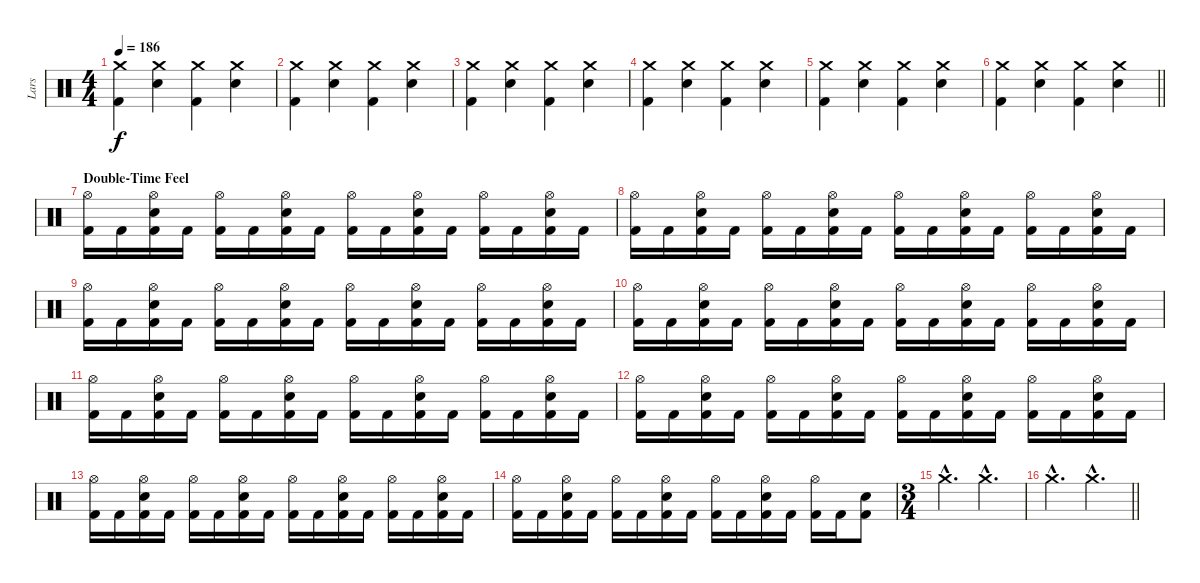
\track ("Lars" "Lars") {instrument percussion}
\staff {score}
\articulation defaults
\ts (4 4)
\tempo 186
\clef neutral
\ks c
("Crash medium (hit)" "Kick (hit) 2").4{dy f} ("Crash medium (hit)" "Electric Snare (hit)").4 ("Crash medium (hit)" "Kick (hit) 2").4 ("Crash medium (hit)" "Electric Snare (hit)").4 |
("Crash medium (hit)" "Kick (hit) 2").4 ("Crash medium (hit)" "Electric Snare (hit)").4 ("Crash medium (hit)" "Kick (hit) 2").4 ("Crash medium (hit)" "Electric Snare (hit)").4 |
("Crash medium (hit)" "Kick (hit) 2").4 ("Crash medium (hit)" "Electric Snare (hit)").4 ("Crash medium (hit)" "Kick (hit) 2").4 ("Crash medium (hit)" "Electric Snare (hit)").4 |
("Crash medium (hit)" "Kick (hit) 2").4 ("Crash medium (hit)" "Electric Snare (hit)").4 ("Crash medium (hit)" "Kick (hit) 2").4 ("Crash medium (hit)" "Electric Snare (hit)").4 |
("Crash medium (hit)" "Kick (hit) 2").4 ("Crash medium (hit)" "Electric Snare (hit)").4 ("Crash medium (hit)" "Kick (hit) 2").4 ("Crash medium (hit)" "Electric Snare (hit)").4 |
\barLineRight lightlight
("Crash medium (hit)" "Kick (hit) 2").4 ("Crash medium (hit)" "Electric Snare (hit)").4 ("Crash medium (hit)" "Kick (hit) 2").4 ("Crash medium (hit)" "Electric Snare (hit)").4 |
\section ("" "Double-Time Feel")
("Hi-Hat (open)" "Kick (hit) 2").16 "Kick (hit) 2".16 ("Hi-Hat (open)" "Electric Snare (hit)" "Kick (hit) 2").16 "Kick (hit) 2".16 ("Hi-Hat (open)" "Kick (hit) 2").16 "Kick (hit) 2".16 ("Hi-Hat (open)" "Electric Snare (hit)" "Kick (hit) 2").16 "Kick (hit) 2".16 ("Hi-Hat (open)" "Kick (hit) 2").16 "Kick (hit) 2".16 ("Hi-Hat (open)" "Electric Snare (hit)" "Kick (hit) 2").16 "Kick (hit) 2".16 ("Hi-Hat (open)" "Kick (hit) 2").16 "Kick (hit) 2".16 ("Hi-Hat (open)" "Electric Snare (hit)" "Kick (hit) 2").16 "Kick (hit) 2".16 |
("Hi-Hat (open)" "Kick (hit) 2").16 "Kick (hit) 2".16 ("Hi-Hat (open)" "Electric Snare (hit)" "Kick (hit) 2").16 "Kick (hit) 2".16 ("Hi-Hat (open)" "Kick (hit) 2").16 "Kick (hit) 2".16 ("Hi-Hat (open)" "Electric Snare (hit)" "Kick (hit) 2").16 "Kick (hit) 2".16 ("Hi-Hat (open)" "Kick (hit) 2").16 "Kick (hit) 2".16 ("Hi-Hat (open)" "Electric Snare (hit)" "Kick (hit) 2").16 "Kick (hit) 2".16 ("Hi-Hat (open)" "Kick (hit) 2").16 "Kick (hit) 2".16 ("Hi-Hat (open)" "Electric Snare (hit)" "Kick (hit) 2").16 "Kick (hit) 2".16 |
("Hi-Hat (open)" "Kick (hit) 2").16 "Kick (hit) 2".16 ("Hi-Hat (open)" "Electric Snare (hit)" "Kick (hit) 2").16 "Kick (hit) 2".16 ("Hi-Hat (open)" "Kick (hit) 2").16 "Kick (hit) 2".16 ("Hi-Hat (open)" "Electric Snare (hit)" "Kick (hit) 2").16 "Kick (hit) 2".16 ("Hi-Hat (open)" "Kick (hit) 2").16 "Kick (hit) 2".16 ("Hi-Hat (open)" "Electric Snare (hit)" "Kick (hit) 2").16 "Kick (hit) 2".16 ("Hi-Hat (open)" "Kick (hit) 2").16 "Kick (hit) 2".16 ("Hi-Hat (open)" "Electric Snare (hit)" "Kick (hit) 2").16 "Kick (hit) 2".16 |
("Hi-Hat (open)" "Kick (hit) 2").16 "Kick (hit) 2".16 ("Hi-Hat (open)" "Electric Snare (hit)" "Kick (hit) 2").16 "Kick (hit) 2".16 ("Hi-Hat (open)" "Kick (hit) 2").16 "Kick (hit) 2".16 ("Hi-Hat (open)" "Electric Snare (hit)" "Kick (hit) 2").16 "Kick (hit) 2".16 ("Hi-Hat (open)" "Kick (hit) 2").16 "Kick (hit) 2".16 ("Hi-Hat (open)" "Electric Snare (hit)" "Kick (hit) 2").16 "Kick (hit) 2".16 ("Hi-Hat (open)" "Kick (hit) 2").16 "Kick (hit) 2".16 ("Hi-Hat (open)" "Electric Snare (hit)" "Kick (hit) 2").16 "Kick (hit) 2".16 |
("Hi-Hat (open)" "Kick (hit) 2").16 "Kick (hit) 2".16 ("Hi-Hat (open)" "Electric Snare (hit)" "Kick (hit) 2").16 "Kick (hit) 2".16 ("Hi-Hat (open)" "Kick (hit) 2").16 "Kick (hit) 2".16 ("Hi-Hat (open)" "Electric Snare (hit)" "Kick (hit) 2").16 "Kick (hit) 2".16 ("Hi-Hat (open)" "Kick (hit) 2").16 "Kick (hit) 2".16 ("Hi-Hat (open)" "Electric Snare (hit)" "Kick (hit) 2").16 "Kick (hit) 2".16 ("Hi-Hat (open)" "Kick (hit) 2").16 "Kick (hit) 2".16 ("Hi-Hat (open)" "Electric Snare (hit)" "Kick (hit) 2").16 "Kick (hit) 2".16 |
("Hi-Hat (open)" "Kick (hit) 2").16 "Kick (hit) 2".16 ("Hi-Hat (open)" "Electric Snare (hit)" "Kick (hit) 2").16 "Kick (hit) 2".16 ("Hi-Hat (open)" "Kick (hit) 2").16 "Kick (hit) 2".16 ("Hi-Hat (open)" "Electric Snare (hit)" "Kick (hit) 2").16 "Kick (hit) 2".16 ("Hi-Hat (open)" "Kick (hit) 2").16 "Kick (hit) 2".16 ("Hi-Hat (open)" "Electric Snare (hit)" "Kick (hit) 2").16 "Kick (hit) 2".16 ("Hi-Hat (open)" "Kick (hit) 2").16 "Kick (hit) 2".16 ("Hi-Hat (open)" "Electric Snare (hit)" "Kick (hit) 2").16 "Kick (hit) 2".16 |
("Hi-Hat (open)" "Kick (hit) 2").16 "Kick (hit) 2".16 ("Hi-Hat (open)" "Electric Snare (hit)" "Kick (hit) 2").16 "Kick (hit) 2".16 ("Hi-Hat (open)" "Kick (hit) 2").16 "Kick (hit) 2".16 ("Hi-Hat (open)" "Electric Snare (hit)" "Kick (hit) 2").16 "Kick (hit) 2".16 ("Hi-Hat (open)" "Kick (hit) 2").16 "Kick (hit) 2".16 ("Hi-Hat (open)" "Electric Snare (hit)" "Kick (hit) 2").16 "Kick (hit) 2".16 ("Hi-Hat (open)" "Kick (hit) 2").16 "Kick (hit) 2".16 ("Hi-Hat (open)" "Electric Snare (hit)" "Kick (hit) 2").16 "Kick (hit) 2".16 |
("Hi-Hat (open)" "Kick (hit) 2").16 "Kick (hit) 2".16 ("Hi-Hat (open)" "Electric Snare (hit)" "Kick (hit) 2").16 "Kick (hit) 2".16 ("Hi-Hat (open)" "Kick (hit) 2").16 "Kick (hit) 2".16 ("Hi-Hat (open)" "Electric Snare (hit)" "Kick (hit) 2").16 "Kick (hit) 2".16 ("Hi-Hat (open)" "Kick (hit) 2").16 "Kick (hit) 2".16 ("Hi-Hat (open)" "Electric Snare (hit)" "Kick (hit) 2").16 "Kick (hit) 2".16 ("Hi-Hat (open)" "Kick (hit) 2").16 "Kick (hit) 2".16 ("Electric Snare (hit)" "Kick (hit) 2").8 |
\ts (3 4)
"Crash medium (hit)"{hac}.4{d} "Crash medium (hit)"{hac}.4{d} |
\barLineRight lightlight "Crash medium (hit)"{hac}.4{d} "Crash medium (hit)"{hac}.4{d}
